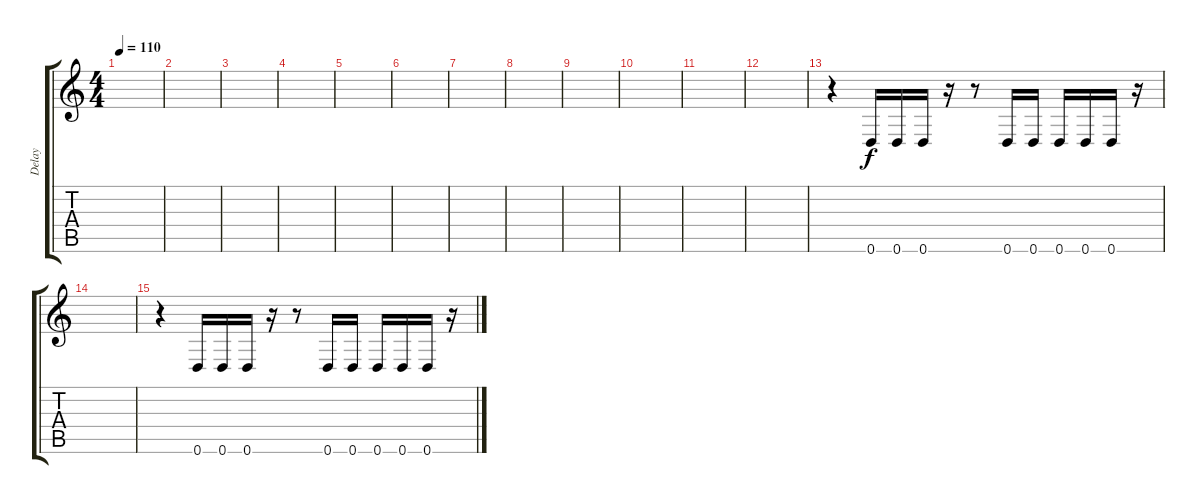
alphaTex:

\track ("Delay" "Delay") {instrument distortionguitar}
\staff {score tabs}
\tuning (E4 B3 G3 D3 A2 D2) {hide}
\ts (4 4)
\tempo 110
\clef g2
\ks c
|
|
|
|
|
|
|
|
|
|
|
|
r.4 0.6.16 0.6.16 0.6.16 r.16 r.8 0.6.16 0.6.16 0.6.16 0.6.16 0.6.16 r.16 |
|
r.4 0.6.16 0.6.16 0.6.16 r.16 r.8 0.6.16 0.6.16 0.6.16 0.6.16 0.6.16 r.16
